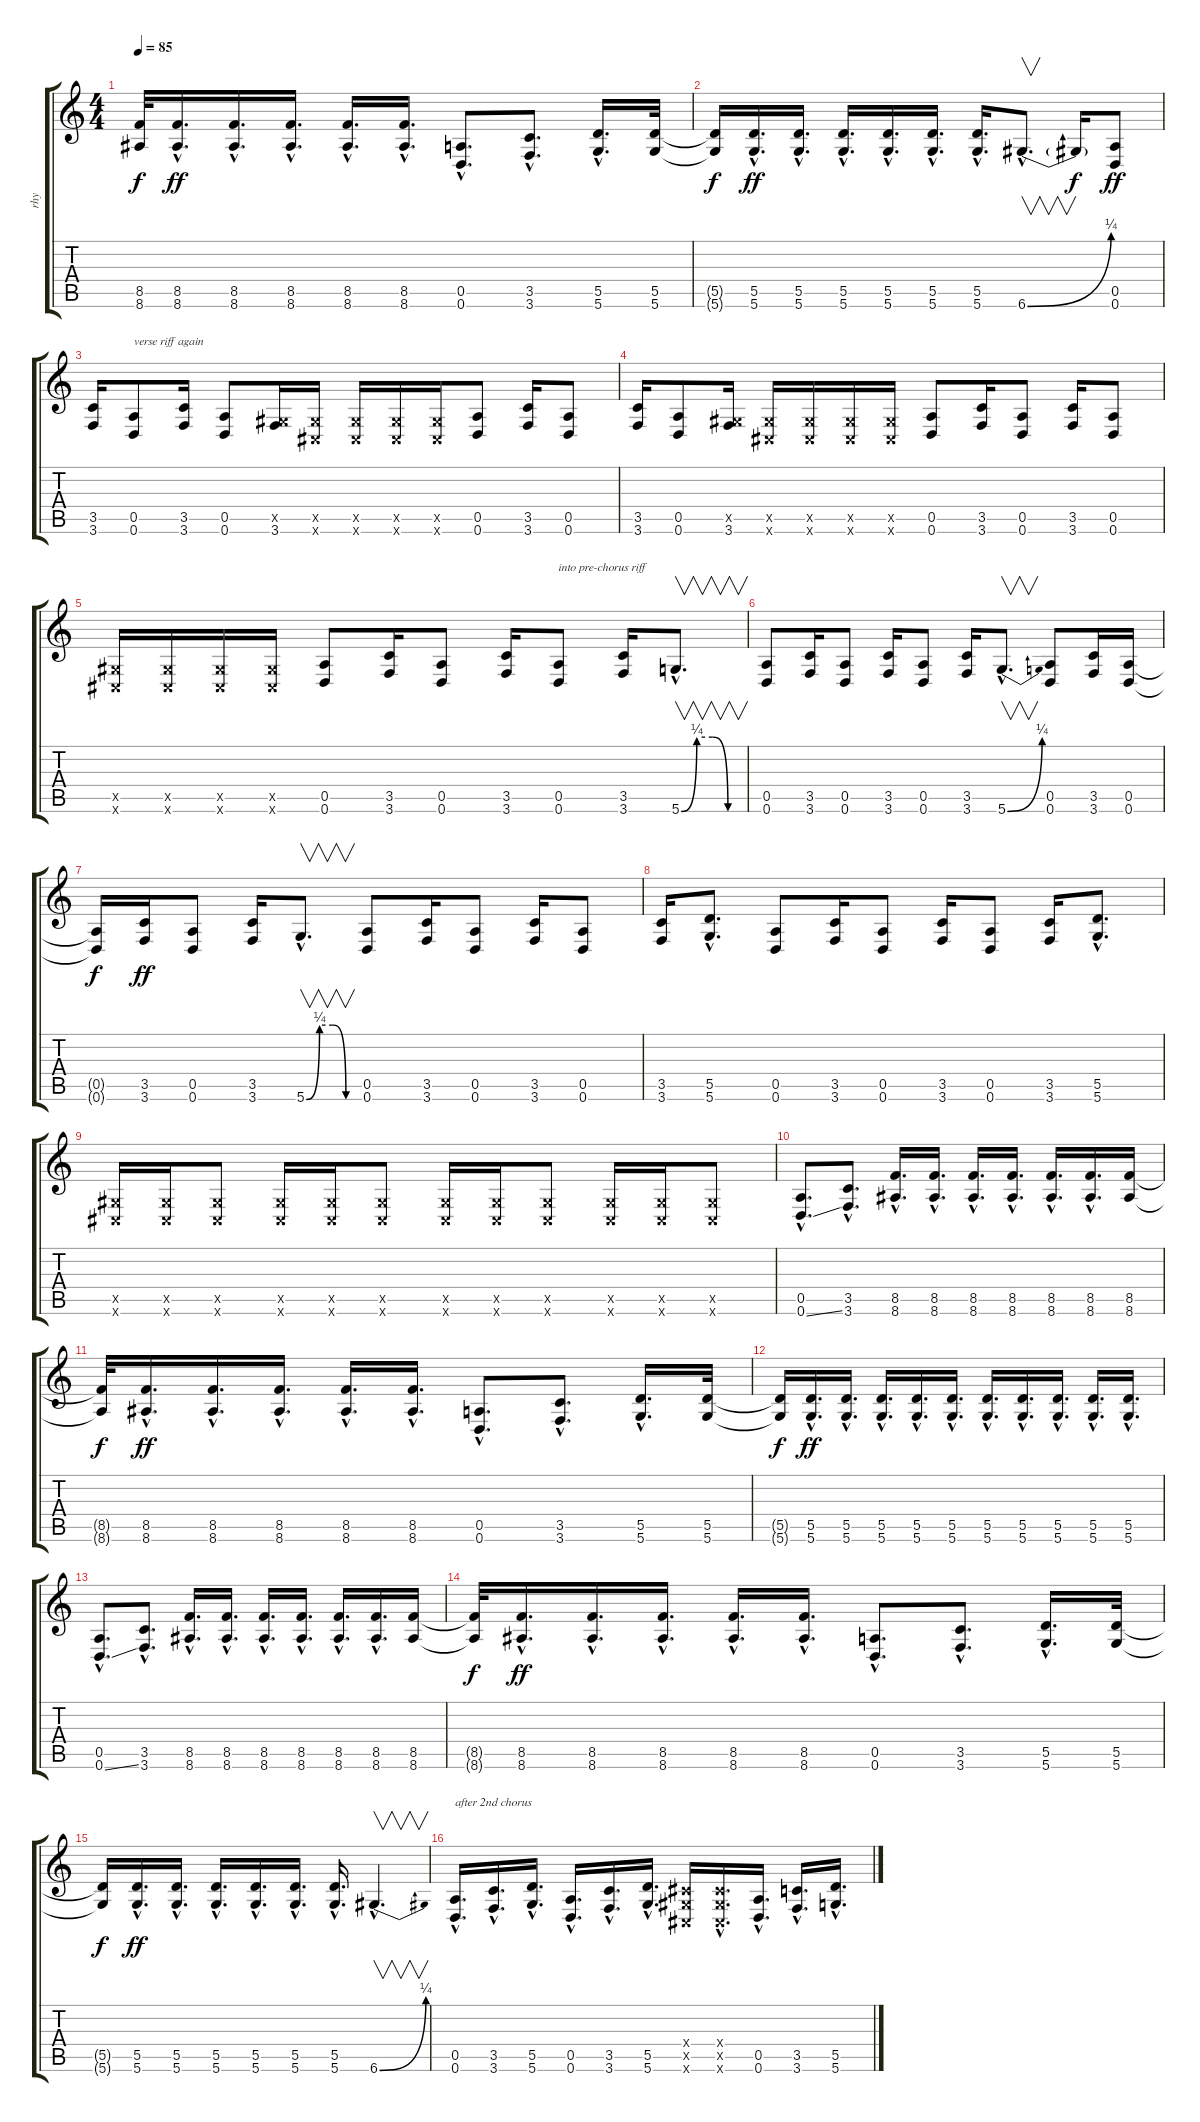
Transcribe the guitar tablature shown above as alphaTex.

\track ("rhy" "rhy") {instrument distortionguitar}
\staff {score tabs}
\tuning (E4 B3 G3 D3 A2 D2) {hide}
\ts (4 4)
\tempo 85
\clef g2
\ks c
(8.5{t} 8.6{t}).32{dy f} (8.5{hac} 8.6{hac}).16{d dy ff} (8.5{hac} 8.6{hac}).16{d} (8.5{hac} 8.6{hac}).16{d} (8.5{hac} 8.6{hac}).16{d} (8.5{hac} 8.6{hac}).16{d} (0.5{hac} 0.6{hac}).8{d} (3.5{hac} 3.6{hac}).8{d} (5.5{hac} 5.6{hac}).16{d} (5.5 5.6).32 |
(5.5{t} 5.6{t}).16{dy f} (5.5{hac} 5.6{hac}).16{d dy ff} (5.5{hac} 5.6{hac}).16{d} (5.5{hac} 5.6{hac}).16{d} (5.5{hac} 5.6{hac}).16{d} (5.5{hac} 5.6{hac}).16{d} (5.5{hac} 5.6{hac}).16{d} 6.6{be (bend 0 0 60 1) hac}.8{v d} 6.6{t}.16{dy f} (0.5 0.6).8{dy ff} |
(3.5 3.6).16 (0.5 0.6).8{txt "verse riff again"} (3.5 3.6).16 (0.5 0.6).8 (-1.5{x} 3.6).16 (-1.5{x} -1.6{x}).16 (-1.5{x} -1.6{x}).16 (-1.5{x} -1.6{x}).16 (-1.5{x} -1.6{x}).16 (0.5 0.6).8 (3.5 3.6).16 (0.5 0.6).8 |
(3.5 3.6).16 (0.5 0.6).8 (-1.5{x} 3.6).16 (-1.5{x} -1.6{x}).16 (-1.5{x} -1.6{x}).16 (-1.5{x} -1.6{x}).16 (-1.5{x} -1.6{x}).16 (0.5 0.6).8 (3.5 3.6).16 (0.5 0.6).8 (3.5 3.6).16 (0.5 0.6).8 |
(-1.5{x} -1.6{x}).16 (-1.5{x} -1.6{x}).16 (-1.5{x} -1.6{x}).16 (-1.5{x} -1.6{x}).16 (0.5 0.6).8 (3.5 3.6).16 (0.5 0.6).8 (3.5 3.6).16 (0.5 0.6).8{txt "into pre-chorus riff"} (3.5 3.6).16 5.6{be (custom 0 0 15 1 30 1 45 0 60 0) hac}.8{v d} |
(0.5 0.6).8 (3.5 3.6).16 (0.5 0.6).8 (3.5 3.6).16 (0.5 0.6).8 (3.5 3.6).16 5.6{be (bend 0 0 60 1) hac}.8{v d} (0.5 0.6).8 (3.5 3.6).16 (0.5 0.6).16 |
(0.5{t} 0.6{t}).16{dy f} (3.5 3.6).16{dy ff} (0.5 0.6).8 (3.5 3.6).16 5.6{be (custom 0 0 15 1 30 1 45 0 60 0) hac}.8{v d} (0.5 0.6).8 (3.5 3.6).16 (0.5 0.6).8 (3.5 3.6).16 (0.5 0.6).8 |
(3.5 3.6).16 (5.5{hac} 5.6{hac}).8{d} (0.5 0.6).8 (3.5 3.6).16 (0.5 0.6).8 (3.5 3.6).16 (0.5 0.6).8 (3.5 3.6).16 (5.5{hac} 5.6{hac}).8{d} |
(-1.5{x} -1.6{x}).16 (-1.5{x} -1.6{x}).16 (-1.5{x} -1.6{x}).8 (-1.5{x} -1.6{x}).16 (-1.5{x} -1.6{x}).16 (-1.5{x} -1.6{x}).8 (-1.5{x} -1.6{x}).16 (-1.5{x} -1.6{x}).16 (-1.5{x} -1.6{x}).8 (-1.5{x} -1.6{x}).16 (-1.5{x} -1.6{x}).16 (-1.5{x} -1.6{x}).8 |
(0.5{hac} 0.6{ss hac}).8{d} (3.5{hac} 3.6{hac}).8{d} (8.5{hac} 8.6{hac}).16{d} (8.5{hac} 8.6{hac}).16{d} (8.5{hac} 8.6{hac}).16{d} (8.5{hac} 8.6{hac}).16{d} (8.5{hac} 8.6{hac}).16{d} (8.5{hac} 8.6{hac}).16{d} (8.5 8.6).16 |
(8.5{t} 8.6{t}).32{dy f} (8.5{hac} 8.6{hac}).16{d dy ff} (8.5{hac} 8.6{hac}).16{d} (8.5{hac} 8.6{hac}).16{d} (8.5{hac} 8.6{hac}).16{d} (8.5{hac} 8.6{hac}).16{d} (0.5{hac} 0.6{hac}).8{d} (3.5{hac} 3.6{hac}).8{d} (5.5{hac} 5.6{hac}).16{d} (5.5 5.6).32 |
(5.5{t} 5.6{t}).16{dy f} (5.5{hac} 5.6{hac}).16{d dy ff} (5.5{hac} 5.6{hac}).16{d} (5.5{hac} 5.6{hac}).16{d} (5.5{hac} 5.6{hac}).16{d} (5.5{hac} 5.6{hac}).16{d} (5.5{hac} 5.6{hac}).16{d} (5.5{hac} 5.6{hac}).16{d} (5.5{hac} 5.6{hac}).16{d} (5.5{hac} 5.6{hac}).16{d} (5.5{hac} 5.6{hac}).16{d} |
(0.5{hac} 0.6{ss hac}).8{d} (3.5{hac} 3.6{hac}).8{d} (8.5{hac} 8.6{hac}).16{d} (8.5{hac} 8.6{hac}).16{d} (8.5{hac} 8.6{hac}).16{d} (8.5{hac} 8.6{hac}).16{d} (8.5{hac} 8.6{hac}).16{d} (8.5{hac} 8.6{hac}).16{d} (8.5 8.6).16 |
(8.5{t} 8.6{t}).32{dy f} (8.5{hac} 8.6{hac}).16{d dy ff} (8.5{hac} 8.6{hac}).16{d} (8.5{hac} 8.6{hac}).16{d} (8.5{hac} 8.6{hac}).16{d} (8.5{hac} 8.6{hac}).16{d} (0.5{hac} 0.6{hac}).8{d} (3.5{hac} 3.6{hac}).8{d} (5.5{hac} 5.6{hac}).16{d} (5.5 5.6).32 |
(5.5{t} 5.6{t}).16{dy f} (5.5{hac} 5.6{hac}).16{d dy ff} (5.5{hac} 5.6{hac}).16{d} (5.5{hac} 5.6{hac}).16{d} (5.5{hac} 5.6{hac}).16{d} (5.5{hac} 5.6{hac}).16{d} (5.5{hac} 5.6{hac}).16{d} 6.6{be (bend 0 0 60 1) hac}.4{v d} |
(0.5{hac} 0.6{hac}).16{d txt "after 2nd chorus"} (3.5{hac} 3.6{hac}).16{d} (5.5{hac} 5.6{hac}).16{d} (0.5{hac} 0.6{hac}).16{d} (3.5{hac} 3.6{hac}).16{d} (5.5{hac} 5.6{hac}).16{d} (-1.4{x} -1.5{x} -1.6{x}).16 (-1.4{hac x} -1.5{hac x} -1.6{hac x}).16{d} (0.5{hac} 0.6{hac}).16{d} (3.5{hac} 3.6{hac}).16{d} (5.5{hac} 5.6{hac}).16{d}
